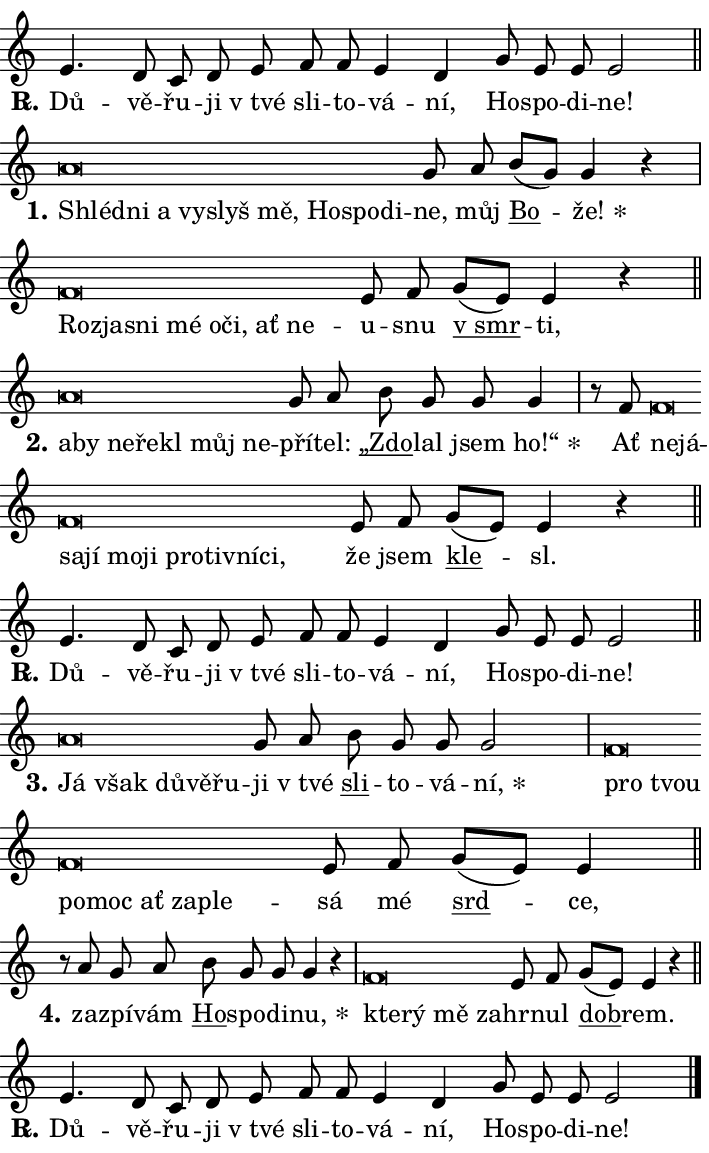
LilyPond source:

\version "2.24.0"
\header { tagline = "" }
\paper {
  indent = 0\cm
  top-margin = 0\cm
  right-margin = 0.13\cm % to fit lyric hyphens
  bottom-margin = 0\cm
  left-margin = 0\cm
  paper-width = 12\cm
  page-breaking = #ly:one-page-breaking
  system-system-spacing.basic-distance = #11
  score-system-spacing.basic-distance = #11
  ragged-last = ##f
}


%% Author: Thomas Morley
%% https://lists.gnu.org/archive/html/lilypond-user/2020-05/msg00002.html
#(define (line-position grob)
"Returns position of @var[grob} in current system:
   @code{'start}, if at first time-step
   @code{'end}, if at last time-step
   @code{'middle} otherwise
"
  (let* ((col (ly:item-get-column grob))
         (ln (ly:grob-object col 'left-neighbor))
         (rn (ly:grob-object col 'right-neighbor))
         (col-to-check-left (if (ly:grob? ln) ln col))
         (col-to-check-right (if (ly:grob? rn) rn col))
         (break-dir-left
           (and
             (ly:grob-property col-to-check-left 'non-musical #f)
             (ly:item-break-dir col-to-check-left)))
         (break-dir-right
           (and
             (ly:grob-property col-to-check-right 'non-musical #f)
             (ly:item-break-dir col-to-check-right))))
        (cond ((eqv? 1 break-dir-left) 'start)
              ((eqv? -1 break-dir-right) 'end)
              (else 'middle))))

#(define (tranparent-at-line-position vctor)
  (lambda (grob)
  "Relying on @code{line-position} select the relevant enry from @var{vctor}.
Used to determine transparency,"
    (case (line-position grob)
      ((end) (not (vector-ref vctor 0)))
      ((middle) (not (vector-ref vctor 1)))
      ((start) (not (vector-ref vctor 2))))))

noteHeadBreakVisibility =
#(define-music-function (break-visibility)(vector?)
"Makes @code{NoteHead}s transparent relying on @var{break-visibility}"
#{
  \override NoteHead.transparent =
    #(tranparent-at-line-position break-visibility)
#})

#(define delete-ledgers-for-transparent-note-heads
  (lambda (grob)
    "Reads whether a @code{NoteHead} is transparent.
If so this @code{NoteHead} is removed from @code{'note-heads} from
@var{grob}, which is supposed to be @code{LedgerLineSpanner}.
As a result ledgers are not printed for this @code{NoteHead}"
    (let* ((nhds-array (ly:grob-object grob 'note-heads))
           (nhds-list
             (if (ly:grob-array? nhds-array)
                 (ly:grob-array->list nhds-array)
                 '()))
           ;; Relies on the transparent-property being done before
           ;; Staff.LedgerLineSpanner.after-line-breaking is executed.
           ;; This is fragile ...
           (to-keep
             (remove
               (lambda (nhd)
                 (ly:grob-property nhd 'transparent #f))
               nhds-list)))
      ;; TODO find a better method to iterate over grob-arrays, similiar
      ;; to filter/remove etc for lists
      ;; For now rebuilt from scratch
      (set! (ly:grob-object grob 'note-heads)  '())
      (for-each
        (lambda (nhd)
          (ly:pointer-group-interface::add-grob grob 'note-heads nhd))
        to-keep))))

squashNotes = {
  \override NoteHead.X-extent = #'(-0.2 . 0.2)
  \override NoteHead.Y-extent = #'(-0.75 . 0)
  \override NoteHead.stencil =
    #(lambda (grob)
       (let ((pos (ly:grob-property grob 'staff-position)))
         (begin
           (if (< pos -7) (display "ERROR: Lower brevis then expected\n") (display ""))
           (if (<= pos -6) ly:text-interface::print ly:note-head::print))))
}
unSquashNotes = {
  \revert NoteHead.X-extent
  \revert NoteHead.Y-extent
  \revert NoteHead.stencil
}

hideNotes = \noteHeadBreakVisibility #begin-of-line-visible
unHideNotes = \noteHeadBreakVisibility #all-visible

% work-around for resetting accidentals
% https://lilypond.org/doc/v2.23/Documentation/notation/displaying-rhythms#unmetered-music
cadenzaMeasure = {
  \cadenzaOff
  \partial 1024 s1024
  \cadenzaOn
}

#(define-markup-command (accent layout props text) (markup?)
  "Underline accented syllable"
  (interpret-markup layout props
    #{\markup \override #'(offset . 4.3) \underline { #text }#}))

responsum = \markup \concat {
  "R" \hspace #-1.05 \path #0.1 #'((moveto 0 0.07) (lineto 0.9 0.8)) \hspace #0.05 "."
}

spaceSize = #0.6828661417322834 % exact space size for TeX Gyre Schola

\layout {
  \context {
    \Staff
    \remove "Time_signature_engraver"
    \override LedgerLineSpanner.after-line-breaking = #delete-ledgers-for-transparent-note-heads
  }
  \context {
    \Lyrics {
      \override LyricSpace.minimum-distance = \spaceSize
      \override LyricText.font-name = #"TeX Gyre Schola"
      \override LyricText.font-size = 1
      \override StanzaNumber.font-name = #"TeX Gyre Schola Bold"
      \override StanzaNumber.font-size = 1
    }
  }
  \context {
    \Score 
    \override NoteHead.text =
      #(lambda (grob) 
        (let ((pos (ly:grob-property grob 'staff-position)))
          #{\markup {
            \combine
              \halign #-0.55 \raise #(if (= pos -6) 0 0.5) \override #'(thickness . 2) \draw-line #'(3.2 . 0)
              \musicglyph "noteheads.sM1"
          }#}))
  }
}

% magnetic-lyrics.ily
%
%   written by
%     Jean Abou Samra <jean@abou-samra.fr>
%     Werner Lemberg <wl@gnu.org>
%
%   adapted by
%     Jiri Hon <jiri.hon@gmail.com>
%
% Version 2022-Apr-15

% https://www.mail-archive.com/lilypond-user@gnu.org/msg149350.html

#(define (Left_hyphen_pointer_engraver context)
   "Collect syllable-hyphen-syllable occurrences in lyrics and store
them in properties.  This engraver only looks to the left.  For
example, if the lyrics input is @code{foo -- bar}, it does the
following.

@itemize @bullet
@item
Set the @code{text} property of the @code{LyricHyphen} grob between
@q{foo} and @q{bar} to @code{foo}.

@item
Set the @code{left-hyphen} property of the @code{LyricText} grob with
text @q{foo} to the @code{LyricHyphen} grob between @q{foo} and
@q{bar}.
@end itemize

Use this auxiliary engraver in combination with the
@code{lyric-@/text::@/apply-@/magnetic-@/offset!} hook."
   (let ((hyphen #f)
         (text #f))
     (make-engraver
      (acknowledgers
       ((lyric-syllable-interface engraver grob source-engraver)
        (set! text grob)))
      (end-acknowledgers
       ((lyric-hyphen-interface engraver grob source-engraver)
        ;(when (not (grob::has-interface grob 'lyric-space-interface))
          (set! hyphen grob)));)
      ((stop-translation-timestep engraver)
       (when (and text hyphen)
         (ly:grob-set-object! text 'left-hyphen hyphen))
       (set! text #f)
       (set! hyphen #f)))))

#(define (lyric-text::apply-magnetic-offset! grob)
   "If the space between two syllables is less than the value in
property @code{LyricText@/.details@/.squash-threshold}, move the right
syllable to the left so that it gets concatenated with the left
syllable.

Use this function as a hook for
@code{LyricText@/.after-@/line-@/breaking} if the
@code{Left_@/hyphen_@/pointer_@/engraver} is active."
   (let ((hyphen (ly:grob-object grob 'left-hyphen #f)))
     (when hyphen
       (let ((left-text (ly:spanner-bound hyphen LEFT)))
         (when (grob::has-interface left-text 'lyric-syllable-interface)
           (let* ((common (ly:grob-common-refpoint grob left-text X))
                  (this-x-ext (ly:grob-extent grob common X))
                  (left-x-ext
                   (begin
                     ;; Trigger magnetism for left-text.
                     (ly:grob-property left-text 'after-line-breaking)
                     (ly:grob-extent left-text common X)))
                  ;; `delta` is the gap width between two syllables.
                  (delta (- (interval-start this-x-ext)
                            (interval-end left-x-ext)))
                  (details (ly:grob-property grob 'details))
                  (threshold (assoc-get 'squash-threshold details 0.2)))
             (when (< delta threshold)
               (let* (;; We have to manipulate the input text so that
                      ;; ligatures crossing syllable boundaries are not
                      ;; disabled.  For languages based on the Latin
                      ;; script this is essentially a beautification.
                      ;; However, for non-Western scripts it can be a
                      ;; necessity.
                      (lt (ly:grob-property left-text 'text))
                      (rt (ly:grob-property grob 'text))
                      (is-space (grob::has-interface hyphen 'lyric-space-interface))
                      (space (if is-space " " ""))
                      (extra-delta (if is-space spaceSize 0))
                      ;; Append new syllable.
                      (ltrt-space (if (and (string? lt) (string? rt))
                                (string-append lt space rt)
                                (make-concat-markup (list lt space rt))))
                      ;; Right-align `ltrt` to the right side.
                      (ltrt-space-markup (grob-interpret-markup
                               grob
                               (make-translate-markup
                                (cons (interval-length this-x-ext) 0)
                                (make-right-align-markup ltrt-space)))))
                 (begin
                   ;; Don't print `left-text`.
                   (ly:grob-set-property! left-text 'stencil #f)
                   ;; Set text and stencil (which holds all collected
                   ;; syllables so far) and shift it to the left.
                   (ly:grob-set-property! grob 'text ltrt-space)
                   (ly:grob-set-property! grob 'stencil ltrt-space-markup)
                   (ly:grob-translate-axis! grob (- (- delta extra-delta)) X))))))))))


#(define (lyric-hyphen::displace-bounds-first grob)
   ;; Make very sure this callback isn't triggered too early.
   (let ((left (ly:spanner-bound grob LEFT))
         (right (ly:spanner-bound grob RIGHT)))
     (ly:grob-property left 'after-line-breaking)
     (ly:grob-property right 'after-line-breaking)
     (ly:lyric-hyphen::print grob)))

squashThreshold = #0.4

\layout {
  \context {
    \Lyrics
    \consists #Left_hyphen_pointer_engraver
    \override LyricText.after-line-breaking =
      #lyric-text::apply-magnetic-offset!
    \override LyricHyphen.stencil = #lyric-hyphen::displace-bounds-first
    \override LyricText.details.squash-threshold = \squashThreshold
    \override LyricHyphen.minimum-distance = 0
    \override LyricHyphen.minimum-length = \squashThreshold
  }
}

squashText = \override LyricText.details.squash-threshold = 9999
unSquashText = \override LyricText.details.squash-threshold = \squashThreshold

leftText = \override LyricText.self-alignment-X = #LEFT
unLeftText = \revert LyricText.self-alignment-X

starOffset = #(lambda (grob) 
                (let ((x_offset (ly:self-alignment-interface::aligned-on-x-parent grob)))
                  (if (= x_offset 0) 0 (+ x_offset 1.2))))

star = #(define-music-function (syllable)(string?)
"Append star separator at the end of a syllable"
#{
  \once \override LyricText.X-offset = #starOffset
  \lyricmode { \markup {
    #syllable
    \override #'((font-name . "TeX Gyre Schola Bold")) \hspace #0.2 \lower #0.65 \larger "*"
  } }
#})

starAccent = #(define-music-function (syllable)(string?)
"Append star separator at the end of a syllable and make accent"
#{
  \once \override LyricText.X-offset = #starOffset
  \lyricmode { \markup {
    \accent #syllable
    \override #'((font-name . "TeX Gyre Schola Bold")) \hspace #0.2 \lower #0.65 \larger "*"
  } }
#})

breath = #(define-music-function (syllable)(string?)
"Append breathing indicator at the end of a syllable"
#{
  \lyricmode { \markup { #syllable "+" } }
#})

optionalBreath = #(define-music-function (syllable)(string?)
"Append optional breathing indicator at the end of a syllable"
#{
  \lyricmode { \markup { #syllable "(+)" } }
#})


\score {
    <<
        \new Voice = "melody" { \cadenzaOn \key c \major \relative { e'4. d8 c d e \bar "" f f \bar "" e4 d \bar "" g8 e e e2 \cadenzaMeasure \bar "||" \break } }
        \new Lyrics \lyricsto "melody" { \lyricmode { \set stanza = \responsum
Dů -- vě -- řu -- ji "v tvé" sli -- to -- vá -- ní, Ho -- spo -- di -- ne! } }
    >>
    \layout {}
}

\score {
    <<
        \new Voice = "melody" { \cadenzaOn \key c \major \relative { \squashNotes a'\breve*1/16 \hideNotes \breve*1/16 \bar "" \breve*1/16 \bar "" \breve*1/16 \bar "" \breve*1/16 \bar "" \breve*1/16 \bar "" \breve*1/16 \bar "" \breve*1/16 \breve*1/16 \bar "" \unHideNotes \unSquashNotes g8 a \bar "" b[( g)] g4 r \cadenzaMeasure \bar "|" \squashNotes f\breve*1/16 \hideNotes \breve*1/16 \bar "" \breve*1/16 \bar "" \breve*1/16 \bar "" \breve*1/16 \bar "" \breve*1/16 \bar "" \breve*1/16 \breve*1/16 \bar "" \unHideNotes \unSquashNotes e8 f \bar "" g[( e)] e4 r \cadenzaMeasure \bar "||" \break } }
        \new Lyrics \lyricsto "melody" { \lyricmode { \set stanza = "1."
\leftText Shléd -- \squashText ni a vy -- slyš mě, Ho -- spo -- di -- \unLeftText \unSquashText ne, můj \markup \accent Bo -- \star že! \leftText Roz -- \squashText ja -- sni mé o -- či, ať ne -- \unLeftText \unSquashText u -- snu \markup \accent "v smr" -- ti, } }
    >>
    \layout {}
}

\score {
    <<
        \new Voice = "melody" { \cadenzaOn \key c \major \relative { \squashNotes a'\breve*1/16 \hideNotes \breve*1/16 \bar "" \breve*1/16 \bar "" \breve*1/16 \bar "" \breve*1/16 \bar "" \breve*1/16 \breve*1/16 \bar "" \unHideNotes \unSquashNotes g8 a \bar "" b g g g4 \cadenzaMeasure \bar "|" r8 f8 \squashNotes f\breve*1/16 \hideNotes \breve*1/16 \bar "" \breve*1/16 \bar "" \breve*1/16 \bar "" \breve*1/16 \bar "" \breve*1/16 \bar "" \breve*1/16 \bar "" \breve*1/16 \bar "" \breve*1/16 \breve*1/16 \bar "" \unHideNotes \unSquashNotes e8 f \bar "" g[( e)] e4 r \cadenzaMeasure \bar "||" \break } }
        \new Lyrics \lyricsto "melody" { \lyricmode { \set stanza = "2."
\leftText a -- \squashText by ne -- ře -- kl můj ne -- \unLeftText \unSquashText pří -- tel: \markup \accent „Zdo -- lal jsem \star ho!“ Ať \leftText ne -- \squashText já -- sa -- jí mo -- ji pro -- tiv -- ní -- ci, \unLeftText \unSquashText že jsem \markup \accent kle -- sl. } }
    >>
    \layout {}
}

\score {
    <<
        \new Voice = "melody" { \cadenzaOn \key c \major \relative { e'4. d8 c d e \bar "" f f \bar "" e4 d \bar "" g8 e e e2 \cadenzaMeasure \bar "||" \break } }
        \new Lyrics \lyricsto "melody" { \lyricmode { \set stanza = \responsum
Dů -- vě -- řu -- ji "v tvé" sli -- to -- vá -- ní, Ho -- spo -- di -- ne! } }
    >>
    \layout {}
}

\score {
    <<
        \new Voice = "melody" { \cadenzaOn \key c \major \relative { \squashNotes a'\breve*1/16 \hideNotes \breve*1/16 \bar "" \breve*1/16 \bar "" \breve*1/16 \breve*1/16 \bar "" \unHideNotes \unSquashNotes g8 a \bar "" b g g g2 \cadenzaMeasure \bar "|" \squashNotes f\breve*1/16 \hideNotes \breve*1/16 \bar "" \breve*1/16 \bar "" \breve*1/16 \bar "" \breve*1/16 \bar "" \breve*1/16 \breve*1/16 \bar "" \unHideNotes \unSquashNotes e8 f \bar "" g[( e)] e4 \cadenzaMeasure \bar "||" \break } }
        \new Lyrics \lyricsto "melody" { \lyricmode { \set stanza = "3."
\leftText Já \squashText však dů -- vě -- řu -- \unLeftText \unSquashText ji "v tvé" \markup \accent sli -- to -- vá -- \star ní, \leftText pro \squashText tvou po -- moc ať za -- ple -- \unLeftText \unSquashText sá mé \markup \accent srd -- ce, } }
    >>
    \layout {}
}

\score {
    <<
        \new Voice = "melody" { \cadenzaOn \key c \major \relative { r8 a' g8 a \bar "" b g g g4 r \cadenzaMeasure \bar "|" \squashNotes f\breve*1/16 \hideNotes \breve*1/16 \bar "" \breve*1/16 \breve*1/16 \bar "" \unHideNotes \unSquashNotes e8 f \bar "" g[( e)] e4 r \cadenzaMeasure \bar "||" \break } }
        \new Lyrics \lyricsto "melody" { \lyricmode { \set stanza = "4."
za -- zpí -- vám \markup \accent Ho -- spo -- di -- \star nu, \leftText kte -- \squashText rý mě za -- \unLeftText \unSquashText hr -- nul \markup \accent dob -- rem. } }
    >>
    \layout {}
}

\score {
    <<
        \new Voice = "melody" { \cadenzaOn \key c \major \relative { e'4. d8 c d e \bar "" f f \bar "" e4 d \bar "" g8 e e e2 \cadenzaMeasure \bar "||" \break } \bar "|." }
        \new Lyrics \lyricsto "melody" { \lyricmode { \set stanza = \responsum
Dů -- vě -- řu -- ji "v tvé" sli -- to -- vá -- ní, Ho -- spo -- di -- ne! } }
    >>
    \layout {}
}
